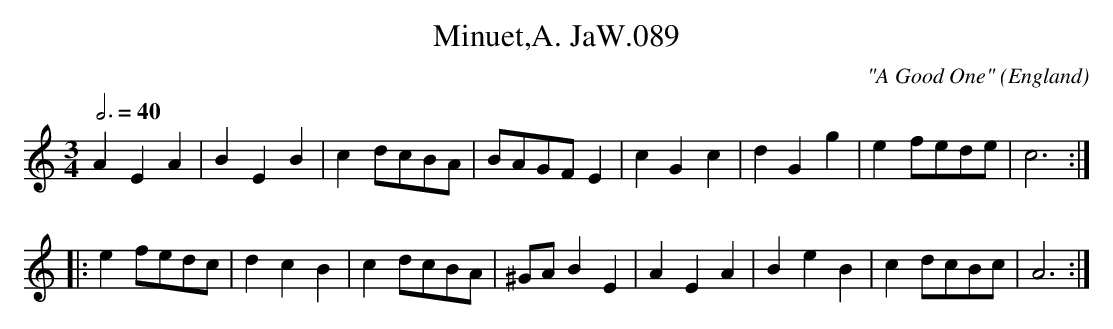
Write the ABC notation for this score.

X:1
T:Minuet,A. JaW.089
C:"A Good One"
L:1/4
M:3/4
O:England
Q:3/4=40
K:C
AEA|BEB|cd/c/B/A/|B/A/G/F/E|cGc|dGg|ef/e/d/e/|c3:|!
|:ef/e/d/c/|dcB|cd/c/B/A/|^G/A/BE|AEA|BeB|cd/c/B/c/|A3:|
